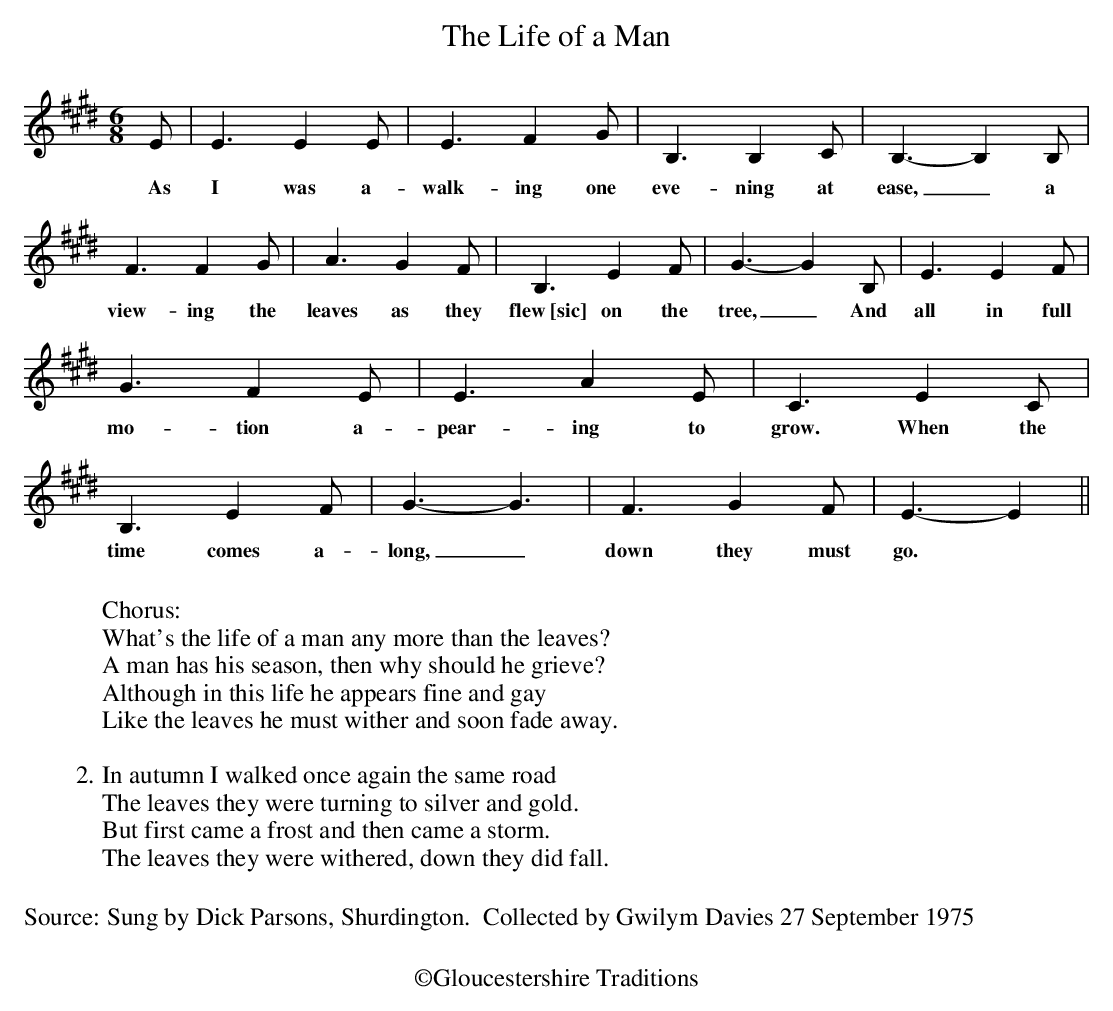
X:1
T:The Life of a Man
M:6/8
L:1/8
K:Emaj
E|E3 E2E|E3F2 G|B,3 B,2C|B,3-B,2B,|
w:~~As I was a-walk-ing one eve-ning at ease,_ a
F3F2G|A3G2F|B,3E2F|G3-G2 B,|E3 E2F|
w:view-ing the leaves as they flew~[sic] on the tree,_And all in full
G3F2E|E3A2E| C3E2C|B,3E2F|G3-G3|F3G2F|E3-E2||
w:mo-tion a-pear-ing to grow.  When the time comes a-long,_ down they must go.
W:
W:Chorus:
W:What's the life of a man any more than the leaves?
W:A man has his season, then why should he grieve?
W:Although in this life he appears fine and gay
W:Like the leaves he must wither and soon fade away.
W:
W:2.  In autumn I walked once again the same road
W:The leaves they were turning to silver and gold.
W:But first came a frost and then came a storm.
W:The leaves they were withered, down they did fall.
W:
